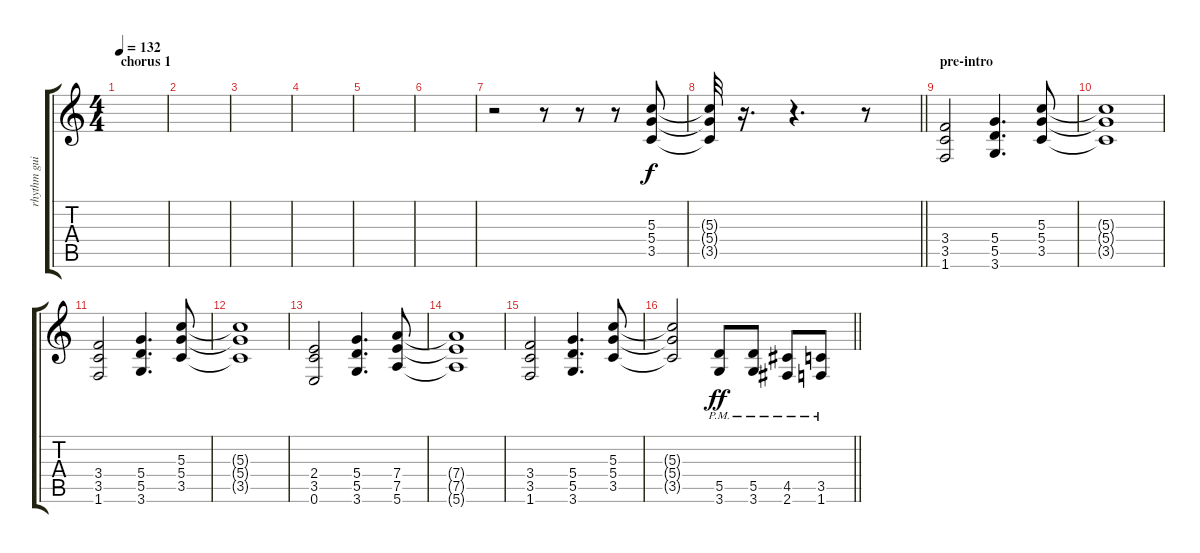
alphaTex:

\track ("rhythm guitar" "rhythm gui") {instrument distortionguitar}
\staff {score tabs}
\tuning (E4 B3 G3 D3 A2 E2) {hide}
\ts (4 4)
\section ("" "chorus 1")
\tempo 132
\clef g2
\ks c
|
|
|
|
|
|
r.2 r.8 r.8 r.8 (5.3 5.4 3.5).8{dy f} |
\barLineRight lightlight
(5.3{t} 5.4{t} 3.5{t}).32 r.16{d} r.4{d} r.8 |
\section ("" "pre-intro")
(3.4 3.5 1.6).2 (5.4 5.5 3.6).4{d} (5.3 5.4 3.5).8 |
(5.3{t} 5.4{t} 3.5{t}).1 |
(3.4 3.5 1.6).2 (5.4 5.5 3.6).4{d} (5.3 5.4 3.5).8 |
(5.3{t} 5.4{t} 3.5{t}).1 |
(2.4 3.5 0.6).2 (5.4 5.5 3.6).4{d} (7.4 7.5 5.6).8 |
(7.4{t} 7.5{t} 5.6{t}).1 |
(3.4 3.5 1.6).2 (5.4 5.5 3.6).4{d} (5.3 5.4 3.5).8 |
\barLineRight lightlight
(5.3{t} 5.4{t} 3.5{t}).2 (5.5{pm} 3.6{pm}).8{dy ff} (5.5{pm} 3.6{pm}).8 (4.5{pm} 2.6{pm}).8 (3.5{pm} 1.6{pm}).8
